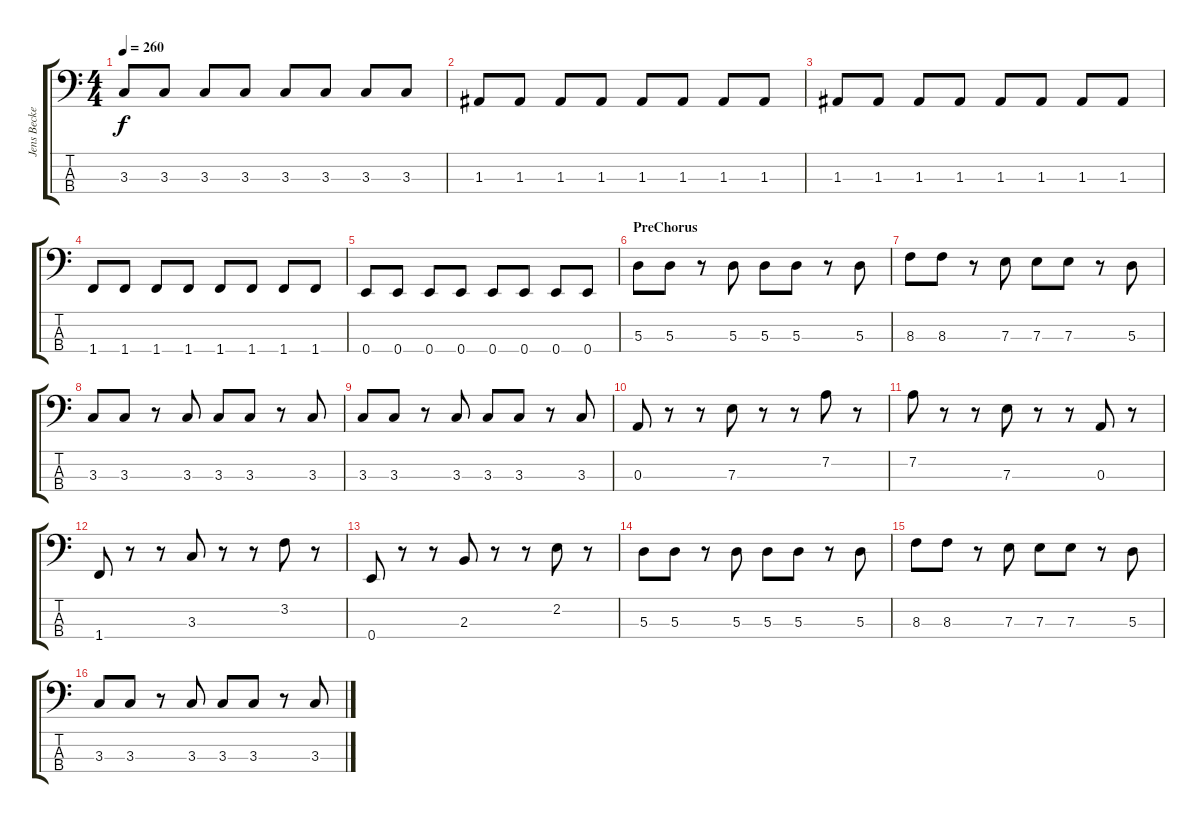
\track ("Jens Becker" "Jens Becke") {instrument electricbasspick}
\staff {score tabs}
\tuning (G2 D2 A1 E1) {hide}
\ts (4 4)
\tempo 260
\clef f4
\ks c
3.3.8{dy f} 3.3.8 3.3.8 3.3.8 3.3.8 3.3.8 3.3.8 3.3.8 |
1.3.8 1.3.8 1.3.8 1.3.8 1.3.8 1.3.8 1.3.8 1.3.8 |
1.3.8 1.3.8 1.3.8 1.3.8 1.3.8 1.3.8 1.3.8 1.3.8 |
1.4.8 1.4.8 1.4.8 1.4.8 1.4.8 1.4.8 1.4.8 1.4.8 |
0.4.8 0.4.8 0.4.8 0.4.8 0.4.8 0.4.8 0.4.8 0.4.8 |
\section ("" "PreChorus")
5.3.8 5.3.8 r.8 5.3.8 5.3.8 5.3.8 r.8 5.3.8 |
8.3.8 8.3.8 r.8 7.3.8 7.3.8 7.3.8 r.8 5.3.8 |
3.3.8 3.3.8 r.8 3.3.8 3.3.8 3.3.8 r.8 3.3.8 |
3.3.8 3.3.8 r.8 3.3.8 3.3.8 3.3.8 r.8 3.3.8 |
0.3.8 r.8 r.8 7.3.8 r.8 r.8 7.2.8 r.8 |
7.2.8 r.8 r.8 7.3.8 r.8 r.8 0.3.8 r.8 |
1.4.8 r.8 r.8 3.3.8 r.8 r.8 3.2.8 r.8 |
0.4.8 r.8 r.8 2.3.8 r.8 r.8 2.2.8 r.8 |
5.3.8 5.3.8 r.8 5.3.8 5.3.8 5.3.8 r.8 5.3.8 |
8.3.8 8.3.8 r.8 7.3.8 7.3.8 7.3.8 r.8 5.3.8 |
3.3.8 3.3.8 r.8 3.3.8 3.3.8 3.3.8 r.8 3.3.8
